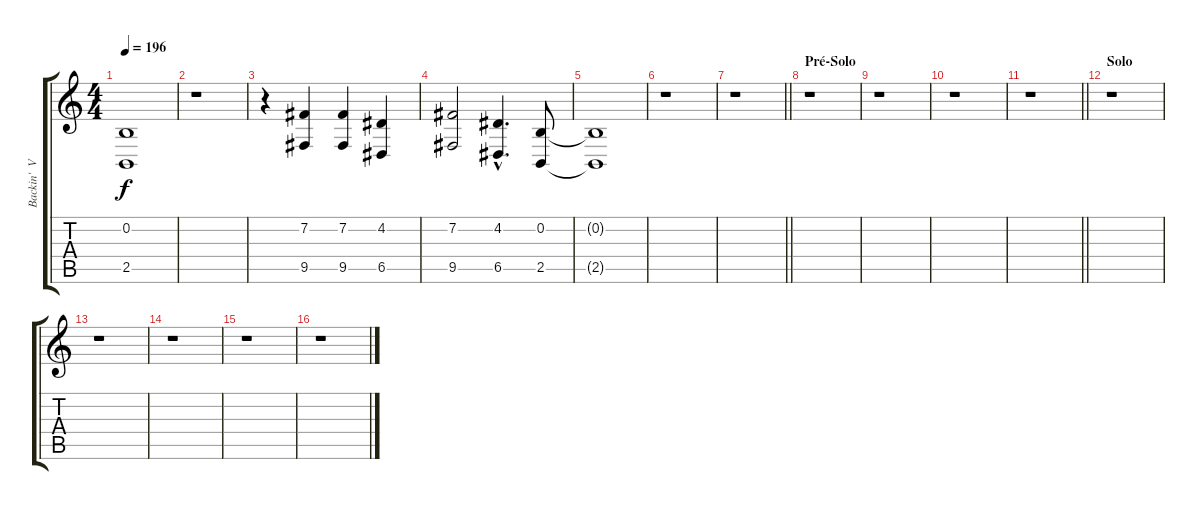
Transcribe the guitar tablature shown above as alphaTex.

\track ("Backin'  Vocals" "Backin'  V") {instrument flute}
\staff {score tabs}
\tuning (E4 B3 G3 D3 A2 E2) {hide}
\ts (4 4)
\tempo 196
\clef g2
\ks c
(0.2{t} 2.5{t}).1{dy f} |
r.1 |
r.4 (7.2 9.5).4 (7.2 9.5).4 (4.2 6.5).4 |
(7.2 9.5).2 (4.2{hac} 6.5{hac}).4{d} (0.2 2.5).8 |
(0.2{t} 2.5{t}).1 |
r.1 |
\barLineRight lightlight
r.1 |
\section ("" "Pré-Solo")
r.1 |
r.1 |
r.1 |
\barLineRight lightlight
r.1 |
\section ("" "Solo")
r.1 |
r.1 |
r.1 |
r.1 |
r.1
